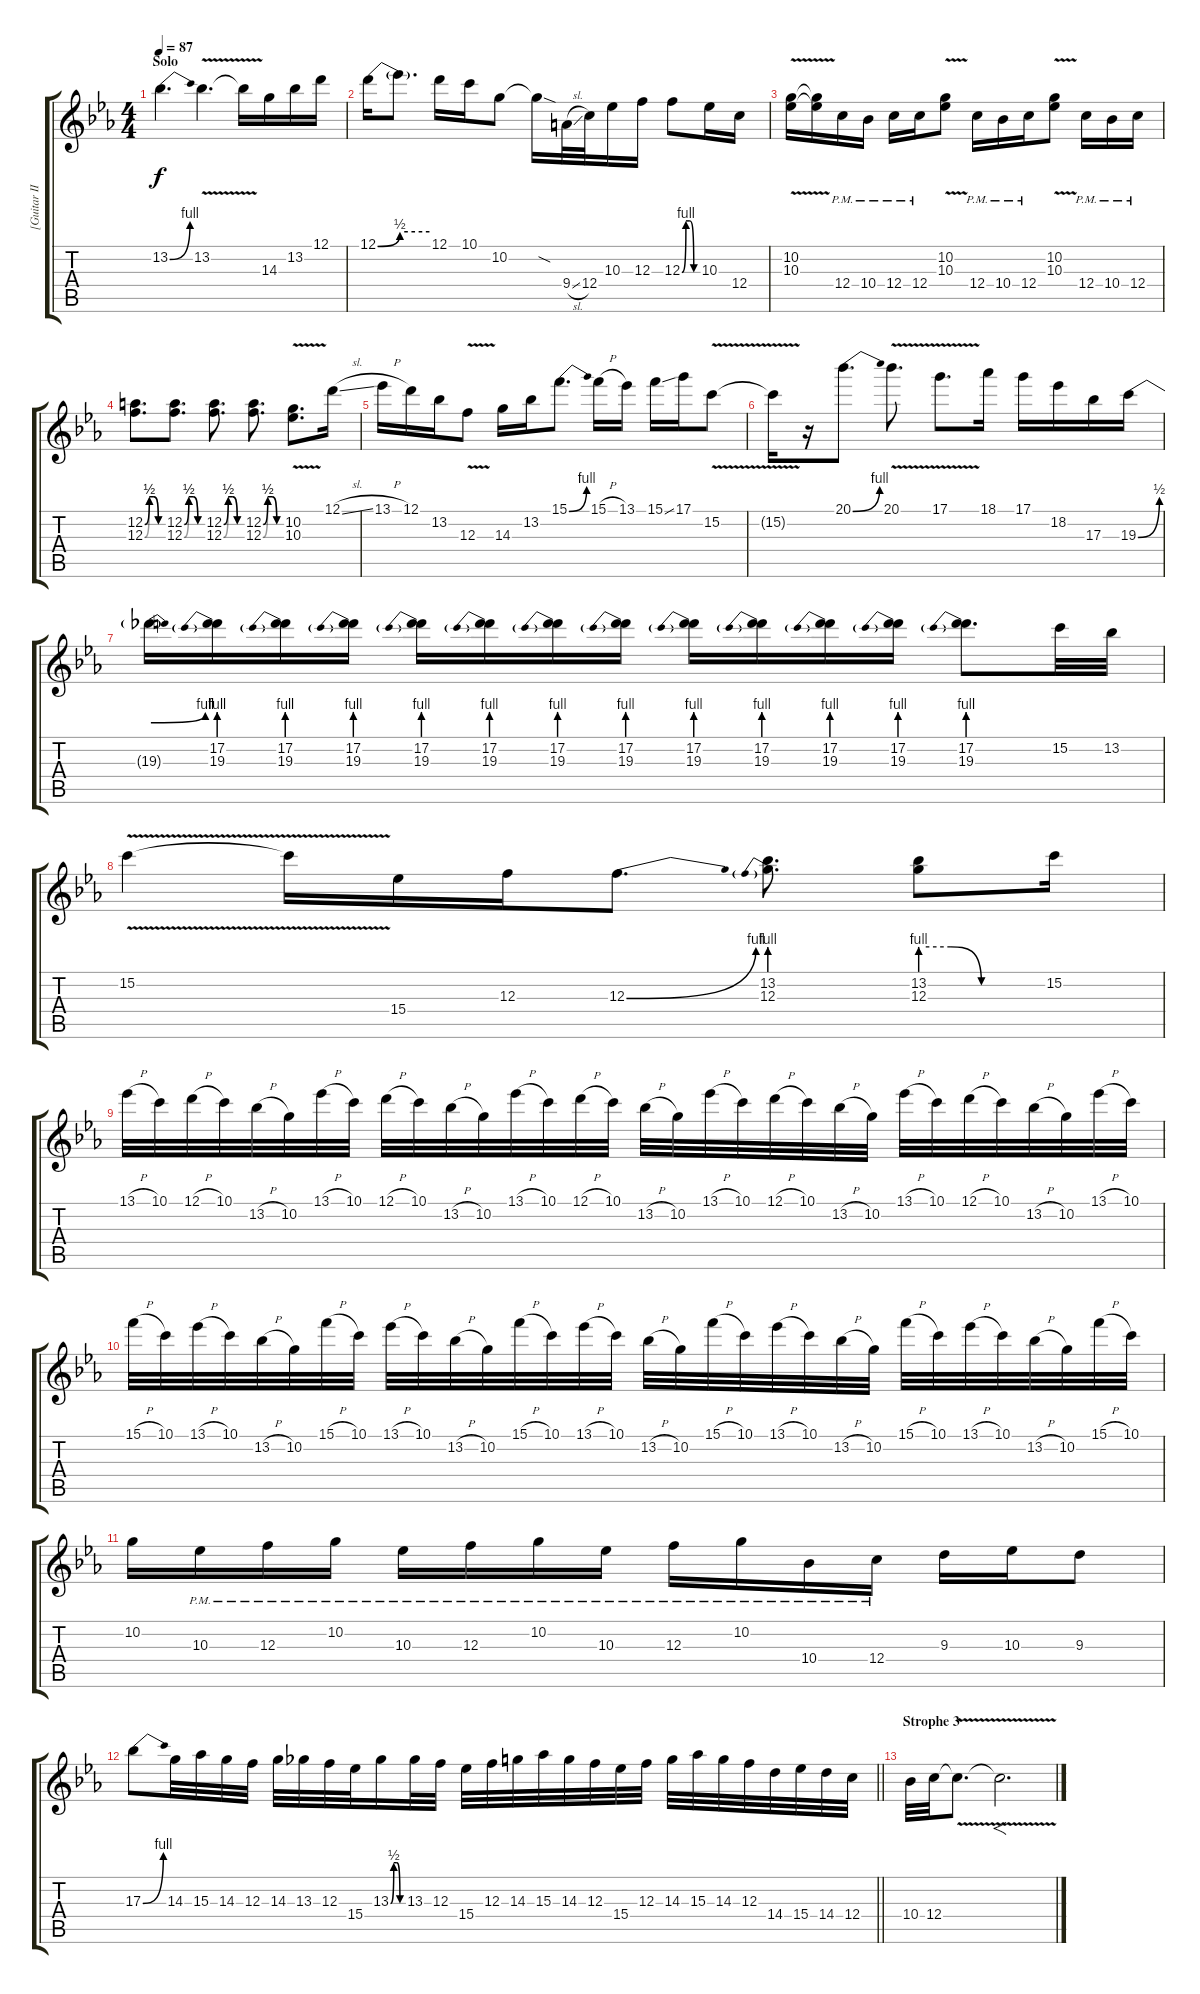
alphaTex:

\track ("[Guitar III]" "[Guitar II") {instrument distortionguitar}
\staff {score tabs}
\tuning (D4 A3 F3 C3 G2 C2) {hide}
\ts (4 4)
\section ("" "Solo")
\tempo 87
\clef g2
\ks cminor
13.2{be (bend 0 0 60 4)}.4{d dy f} 13.2{v}.4{d} 13.2{v t}.16 14.3.16 13.2.16 12.1.16 |
12.1{be (bend 0 0 60 2)}.16 12.1{be (hold 0 2 60 2) t}.8{d} 12.1.16 10.1.16 10.2.8 10.2{sod t}.16 9.4{sl}.32 12.4.32 10.3.16 12.3.16 12.3{be (custom 0 0 15 4 30 4 45 0 60 0)}.8 10.3.16 12.4.16 |
(10.2{v} 10.3{v}).16 (10.2{v t} 10.3{v t}).16 12.4{pm}.16 10.4{pm}.16 12.4{pm}.16 12.4{pm}.16 (10.2{v} 10.3{v}).8 12.4{pm}.16 10.4{pm}.16 12.4{pm}.16 (10.2{v} 10.3{v}).8 12.4{pm}.16 10.4{pm}.16 12.4{pm}.16 |
(12.2{be (custom 0 0 15 2 30 2 45 0 60 0)} 12.3{be (custom 0 0 15 2 30 2 45 0 60 0)}).8{d} (12.2{be (custom 0 0 15 2 30 2 45 0 60 0)} 12.3{be (custom 0 0 15 2 30 2 45 0 60 0)}).8{d} (12.2{be (custom 0 0 15 2 30 2 45 0 60 0)} 12.3{be (custom 0 0 15 2 30 2 45 0 60 0)}).8{d} (12.2{be (custom 0 0 15 2 30 2 45 0 60 0)} 12.3{be (custom 0 0 15 2 30 2 45 0 60 0)}).8{d} (10.2{v} 10.3{v}).8{d} 12.1{sl}.16 |
13.1{h}.16 12.1.16 13.2.16 12.3{v}.8 14.3.16 13.2.16 15.1{be (bend 0 0 60 4)}.8{d} 15.1{h}.16 13.1.16 15.1{ss}.16 17.1.16 15.2{v}.8 |
15.2{v t}.16 r.16 20.1{be (bend 0 0 60 4)}.8{d} 20.1{v}.8{d} 17.1{v}.8{d} 18.1.16 17.1.16 18.2.16 17.3.16 19.3{be (bend 0 0 60 2)}.16 |
19.3{be (bend 0 2 60 4) t}.16 (17.2 19.3{be (prebend 0 4 60 4)}).16 (17.2 19.3{be (prebend 0 4 60 4)}).16 (17.2 19.3{be (prebend 0 4 60 4)}).16 (17.2 19.3{be (prebend 0 4 60 4)}).16 (17.2 19.3{be (prebend 0 4 60 4)}).16 (17.2 19.3{be (prebend 0 4 60 4)}).16 (17.2 19.3{be (prebend 0 4 60 4)}).16 (17.2 19.3{be (prebend 0 4 60 4)}).16 (17.2 19.3{be (prebend 0 4 60 4)}).16 (17.2 19.3{be (prebend 0 4 60 4)}).16 (17.2 19.3{be (prebend 0 4 60 4)}).16 (17.2 19.3{be (prebend 0 4 60 4)}).8{d} 15.2.32 13.2.32 |
15.2{v}.4 15.2{t}.16 15.4.16 12.3.16 12.3{be (bend 0 0 60 4)}.8{d} (13.2 12.3{be (prebend 0 4 60 4)}).8{d} (13.2 12.3{be (custom 0 4 15 4 30 0 60 0)}).8 15.2.16 |
13.1{h}.32 10.1.32 12.1{h}.32 10.1.32 13.2{h}.32 10.2.32 13.1{h}.32 10.1.32 12.1{h}.32 10.1.32 13.2{h}.32 10.2.32 13.1{h}.32 10.1.32 12.1{h}.32 10.1.32 13.2{h}.32 10.2.32 13.1{h}.32 10.1.32 12.1{h}.32 10.1.32 13.2{h}.32 10.2.32 13.1{h}.32 10.1.32 12.1{h}.32 10.1.32 13.2{h}.32 10.2.32 13.1{h}.32 10.1.32 |
15.1{h}.32 10.1.32 13.1{h}.32 10.1.32 13.2{h}.32 10.2.32 15.1{h}.32 10.1.32 13.1{h}.32 10.1.32 13.2{h}.32 10.2.32 15.1{h}.32 10.1.32 13.1{h}.32 10.1.32 13.2{h}.32 10.2.32 15.1{h}.32 10.1.32 13.1{h}.32 10.1.32 13.2{h}.32 10.2.32 15.1{h}.32 10.1.32 13.1{h}.32 10.1.32 13.2{h}.32 10.2.32 15.1{h}.32 10.1.32 |
10.2.16 10.3{pm}.16 12.3{pm}.16 10.2{pm}.16 10.3{pm}.16 12.3{pm}.16 10.2{pm}.16 10.3{pm}.16 12.3{pm}.16 10.2{pm}.16 10.4{pm}.16 12.4{pm}.16 9.3.16 10.3.16 9.3.8 |
\barLineRight lightlight
17.3{be (bend 0 0 60 4)}.8 14.3.32 15.3.32 14.3.32 12.3.32 14.3.32 13.3.32 12.3.32 15.4.32 13.3{be (custom 0 0 15 2 30 2 45 0 60 0)}.16 13.3.32 12.3.32 15.4.32 12.3.32 14.3.32 15.3.32 14.3.32 12.3.32 15.4.32 12.3.32 14.3.32 15.3.32 14.3.32 12.3.32 14.4.32 15.4.32 14.4.32 12.4.32 |
\section ("" "Strophe 3")
10.4.32 12.4.32 12.4{v t}.8{d} 12.4{v t}.2{f d}
